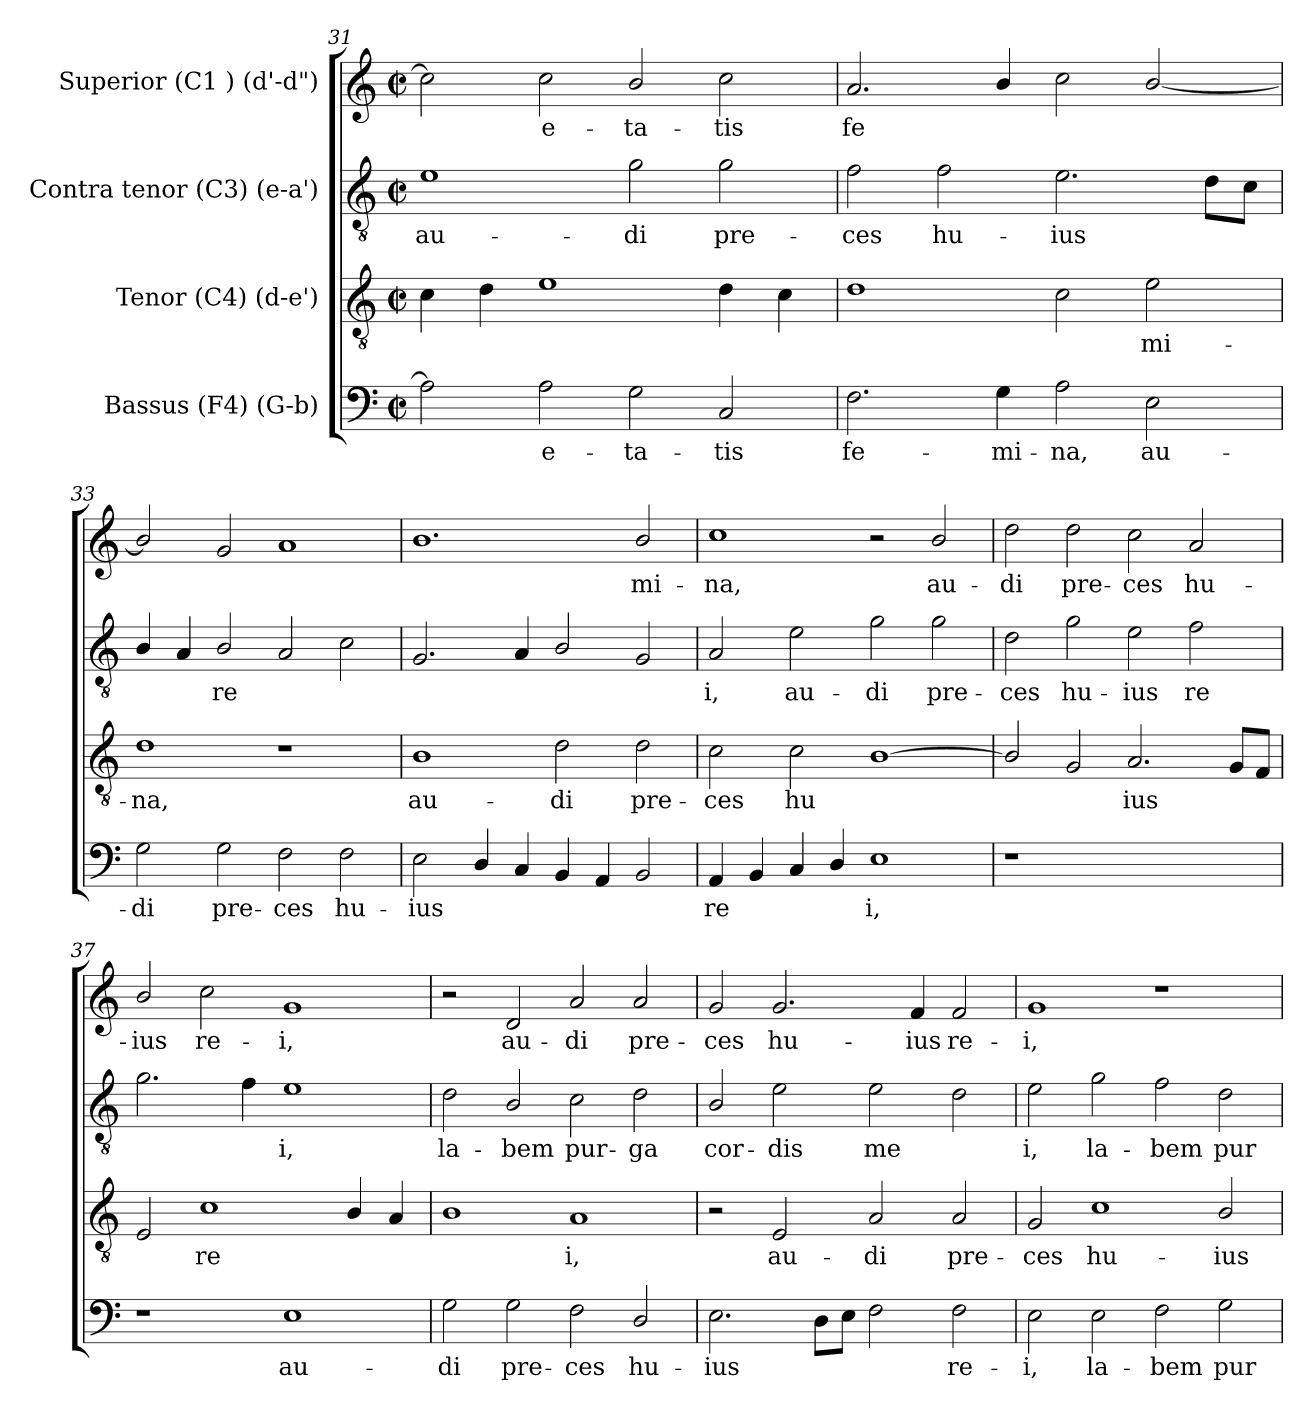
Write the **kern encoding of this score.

**kern	**text	**kern	**text	**kern	**text	**kern	**text
*part4	*part4	*part3	*part3	*part2	*part2	*part1	*part1
*staff4	*staff4	*staff3	*staff3	*staff2	*staff2	*staff1	*staff1
*I"Bassus (F4)  (G-b)	*	*I"Tenor (C4)  (d-e')	*	*I"Contra tenor (C3)  (e-a')	*	*I"Superior (C1 )  (d'-d")	*
*clefF4	*	*clefGv2	*	*clefGv2	*	*clefG2	*
*k[]	*	*k[]	*	*k[]	*	*k[]	*
*C:	*	*C:	*	*C:	*	*C:	*
*M2/2	*	*M2/2	*	*M2/2	*	*M2/2	*
*met(c|)	*	*met(c|)	*	*met(c|)	*	*met(c|)	*
=31	=31	=31	=31	=31	=31	=31	=31
!	!LO:LY:b:cj	!	!LO:LY:b:cj	!	!LO:LY:b:cj	!	!LO:LY:b:cj
2A\]	--	4c\	--	1e	-au-	2cc\]	--
!	!	!	!LO:LY:b:cj	!	!	!	!
.	.	4d\	--	.	.	.	.
!	!LO:LY:b:cj	!	!LO:LY:b:cj	!	!	!	!LO:LY:b:cj
2A\	-e-	1e	--	.	.	2cc\	-e-
!	!LO:LY:b:cj	!	!	!	!LO:LY:b:cj	!	!LO:LY:b:cj
2G\	-ta-	.	.	2g\	-di	2b/	-ta-
!	!LO:LY:b:cj	!	!LO:LY:b:cj	!	!LO:LY:b:cj	!	!LO:LY:b:cj
2C/	-tis	4d\	--	2g\	pre-	2cc\	-tis
!	!	!	!LO:LY:b:cj	!	!	!	!
.	.	4c\	--	.	.	.	.
=32	=32	=32	=32	=32	=32	=32	=32
!	!LO:LY:b:cj	!	!LO:LY:b:cj	!	!LO:LY:b:cj	!	!LO:LY:b:cj
2.F\	fe-	1d	--	2f\	-ces	2.a/	fe-
!	!	!	!	!	!LO:LY:b:cj	!	!
.	.	.	.	2f\	hu-	.	.
!	!LO:LY:b:cj	!	!	!	!	!	!LO:LY:b:cj
4G\	-mi-	.	.	.	.	4b/	--
!	!LO:LY:b:cj	!	!LO:LY:b:cj	!	!LO:LY:b:cj	!	!LO:LY:b:cj
2A\	-na,	2c\	--	2.e\	-ius	2cc\	--
!	!LO:LY:b:cj	!	!LO:LY:b:cj	!	!	!	!LO:LY:b:cj
2E\	au-	2e\	-mi-	.	.	[>2b/	--
!	!	!	!	!	!LO:LY:b:cj	!	!
.	.	.	.	8d\L	.	.	.
!	!	!	!	!	!LO:LY:b:cj	!	!
.	.	.	.	8c\J	.	.	.
!!LO:PB:g=z
=33	=33	=33	=33	=33	=33	=33	=33
!	!LO:LY:b:cj	!	!LO:LY:b:cj	!	!LO:LY:b:cj	!	!LO:LY:b:cj
2G\	-di	1d	-na,	4B/	.	2b/]	--
!	!	!	!	!	!LO:LY:b:cj	!	!
.	.	.	.	4A/	.	.	.
!	!LO:LY:b:cj	!	!	!	!LO:LY:b:cj	!	!LO:LY:b:cj
2G\	pre-	.	.	2B/	re-	2g/	--
!	!LO:LY:b:cj	!	!	!	!LO:LY:b:cj	!	!LO:LY:b:cj
2F\	-ces	1r	.	2A/	--	1a	--
!	!LO:LY:b:cj	!	!	!	!LO:LY:b:cj	!	!
2F\	hu-	.	.	2c\	--	.	.
=34	=34	=34	=34	=34	=34	=34	=34
!	!LO:LY:b:cj	!	!LO:LY:b:cj	!	!LO:LY:b:cj	!	!LO:LY:b:cj
2E\	-ius	1B	au-	2.G/	--	1.b	--
!	!LO:LY:b:cj	!	!	!	!	!	!
4D/	.	.	.	.	.	.	.
!	!LO:LY:b:cj	!	!	!	!LO:LY:b:cj	!	!
4C/	.	.	.	4A/	--	.	.
!	!LO:LY:b:cj	!	!LO:LY:b:cj	!	!LO:LY:b:cj	!	!
4BB/	.	2d\	-di	2B/	--	.	.
!	!LO:LY:b:cj	!	!	!	!	!	!
4AA/	.	.	.	.	.	.	.
!	!LO:LY:b:cj	!	!LO:LY:b:cj	!	!LO:LY:b:cj	!	!LO:LY:b:cj
2BB/	.	2d\	pre-	2G/	--	2b/	-mi-
=35	=35	=35	=35	=35	=35	=35	=35
!	!LO:LY:b:cj	!	!LO:LY:b:cj	!	!LO:LY:b:cj	!	!LO:LY:b:cj
4AA/	re-	2c\	-ces	2A/	-i,	1cc	-na,
!	!LO:LY:b:cj	!	!	!	!	!	!
4BB/	--	.	.	.	.	.	.
!	!LO:LY:b:cj	!	!LO:LY:b:cj	!	!LO:LY:b:cj	!	!
4C/	--	2c\	hu-	2e\	au-	.	.
!	!LO:LY:b:cj	!	!	!	!	!	!
4D/	--	.	.	.	.	.	.
!	!LO:LY:b:cj	!	!LO:LY:b:cj	!	!LO:LY:b:cj	!	!
1E	-i,	[<1B	--	2g\	-di	2r	.
!	!	!	!	!	!LO:LY:b:cj	!	!LO:LY:b:cj
.	.	.	.	2g\	pre-	2b/	au-
=36	=36	=36	=36	=36	=36	=36	=36
!	!	!	!LO:LY:b:cj	!	!LO:LY:b:cj	!	!LO:LY:b:cj
1r	.	2B/]	--	2d\	-ces	2dd\	-di
!	!	!	!LO:LY:b:cj	!	!LO:LY:b:cj	!	!LO:LY:b:cj
.	.	2G/	--	2g\	hu-	2dd\	pre-
!	!	!	!LO:LY:b:cj	!	!LO:LY:b:cj	!	!LO:LY:b:cj
1ryy	.	2.A/	-ius	2e\	-ius	2cc\	-ces
!	!	!	!	!	!LO:LY:b:cj	!	!LO:LY:b:cj
.	.	.	.	2f\	re-	2a/	hu-
!	!	!	!LO:LY:b:cj	!	!	!	!
.	.	8G/L	.	.	.	.	.
!	!	!	!LO:LY:b:cj	!	!	!	!
.	.	8F/J	.	.	.	.	.
!!LO:LB:g=z
=37	=37	=37	=37	=37	=37	=37	=37
!	!	!	!LO:LY:b:cj	!	!LO:LY:b:cj	!	!LO:LY:b:cj
1r	.	2E/	.	2.g\	--	2b/	-ius
!	!	!	!LO:LY:b:cj	!	!	!	!LO:LY:b:cj
.	.	1c	re-	.	.	2cc\	re-
!	!	!	!	!	!LO:LY:b:cj	!	!
.	.	.	.	4f\	--	.	.
!	!LO:LY:b:cj	!	!	!	!LO:LY:b:cj	!	!LO:LY:b:cj
1E	au-	.	.	1e	-i,	1g	-i,
!	!	!	!LO:LY:b:cj	!	!	!	!
.	.	4B/	--	.	.	.	.
!	!	!	!LO:LY:b:cj	!	!	!	!
.	.	4A/	--	.	.	.	.
=38	=38	=38	=38	=38	=38	=38	=38
!	!LO:LY:b:cj	!	!LO:LY:b:cj	!	!LO:LY:b:cj	!	!
2G\	-di	1B	--	2d\	la-	2r	.
!	!LO:LY:b:cj	!	!	!	!LO:LY:b:cj	!	!LO:LY:b:cj
2G\	pre-	.	.	2B/	-bem	2d/	au-
!	!LO:LY:b:cj	!	!LO:LY:b:cj	!	!LO:LY:b:cj	!	!LO:LY:b:cj
2F\	-ces	1A	-i,	2c\	pur-	2a/	-di
!	!LO:LY:b:cj	!	!	!	!LO:LY:b:cj	!	!LO:LY:b:cj
2D/	hu-	.	.	2d\	-ga	2a/	pre-
=39	=39	=39	=39	=39	=39	=39	=39
!	!LO:LY:b:cj	!	!	!	!LO:LY:b:cj	!	!LO:LY:b:cj
2.E\	-ius	2r	.	2B/	cor-	2g/	-ces
!	!	!	!LO:LY:b:cj	!	!LO:LY:b:cj	!	!LO:LY:b:cj
.	.	2E/	au-	2e\	-dis	2.g/	hu-
!	!LO:LY:b:cj	!	!	!	!	!	!
8D\L	.	.	.	.	.	.	.
!	!LO:LY:b:cj	!	!	!	!	!	!
8E\J	.	.	.	.	.	.	.
!	!LO:LY:b:cj	!	!LO:LY:b:cj	!	!LO:LY:b:cj	!	!
2F\	.	2A/	-di	2e\	me-	.	.
!	!	!	!	!	!	!	!LO:LY:b:cj
.	.	.	.	.	.	4f/	-ius
!	!LO:LY:b:cj	!	!LO:LY:b:cj	!	!LO:LY:b:cj	!	!LO:LY:b:cj
2F\	re-	2A/	pre-	2d\	--	2f/	re-
=40	=40	=40	=40	=40	=40	=40	=40
!	!LO:LY:b:cj	!	!LO:LY:b:cj	!	!LO:LY:b:cj	!	!LO:LY:b:cj
2E\	-i,	2G/	-ces	2e\	-i,	1g	-i,
!	!LO:LY:b:cj	!	!LO:LY:b:cj	!	!LO:LY:b:cj	!	!
2E\	la-	1c	hu-	2g\	la-	.	.
!	!LO:LY:b:cj	!	!	!	!LO:LY:b:cj	!	!
2F\	-bem	.	.	2f\	-bem	1r	.
!	!LO:LY:b:cj	!	!LO:LY:b:cj	!	!LO:LY:b:cj	!	!
2G\	pur-	2B/	-ius	2d\	pur-	.	.
=	=	=	=	=	=	=	=
*-	*-	*-	*-	*-	*-	*-	*-
